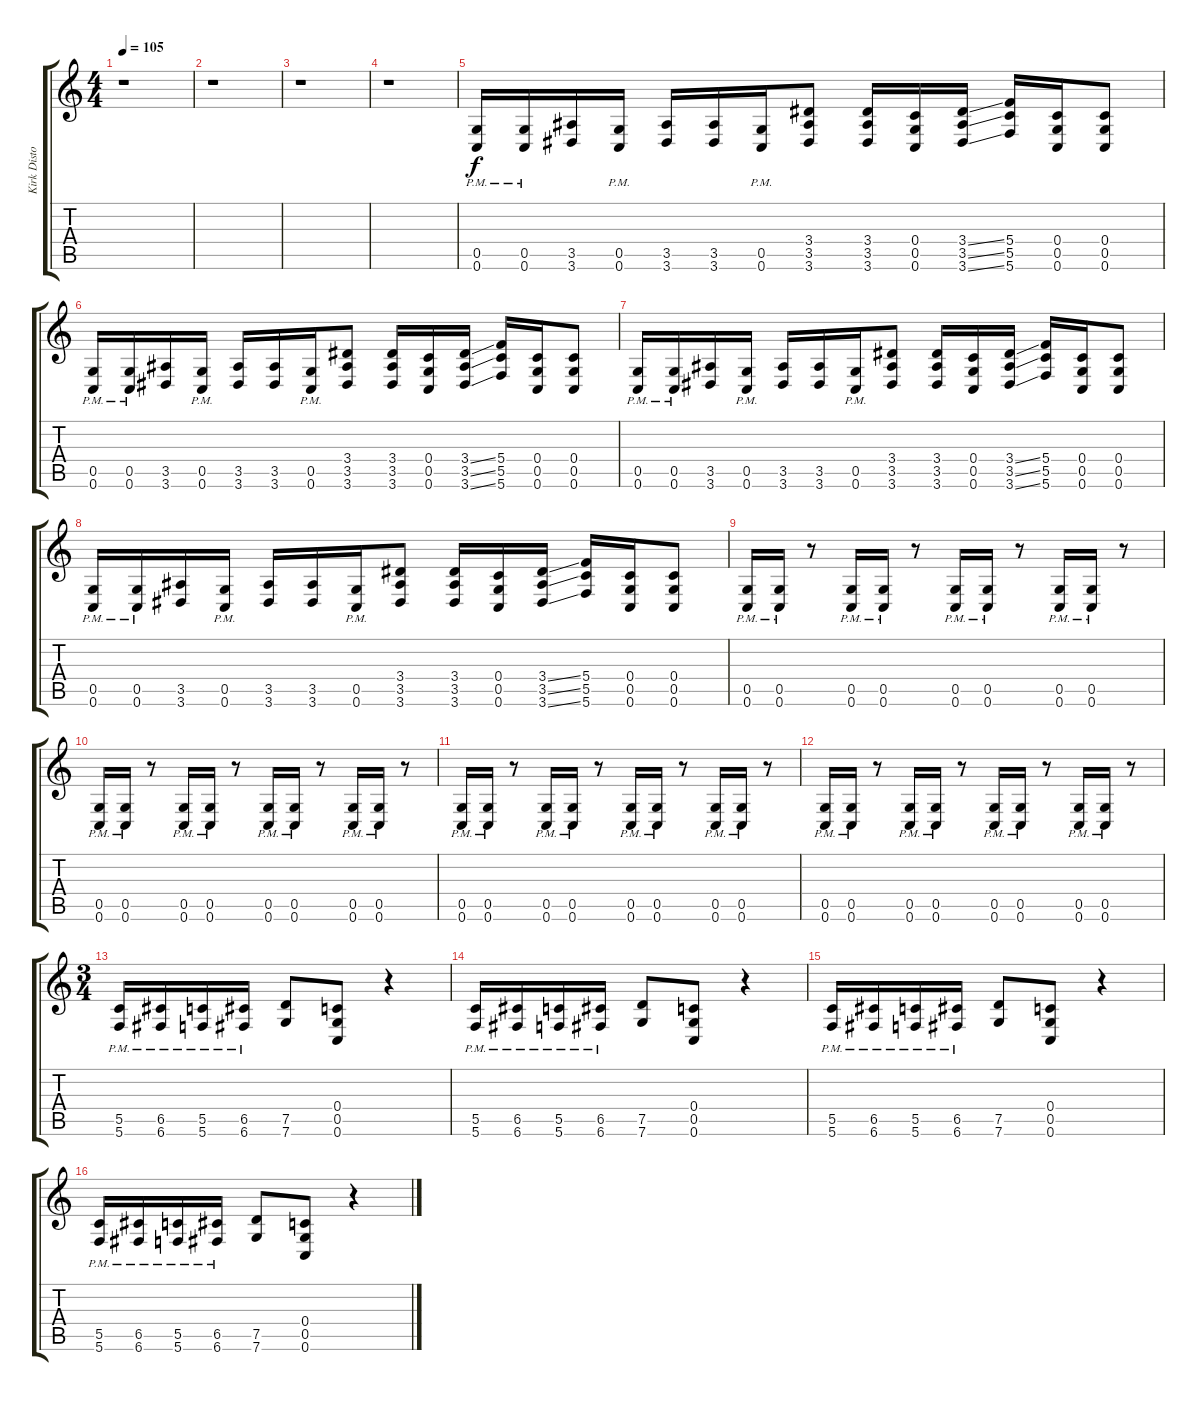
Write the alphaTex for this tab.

\track ("Kirk Distortion" "Kirk Disto") {instrument distortionguitar}
\staff {score tabs}
\tuning (D4 A3 F3 C3 G2 C2) {hide}
\ts (4 4)
\tempo 105
\clef g2
\ks c
r.1{dy f instrument distortionguitar} |
r.1 |
r.1 |
r.1 |
(0.5{pm} 0.6{pm}).16 (0.5{pm} 0.6{pm}).16 (3.5 3.6).16 (0.5{pm} 0.6{pm}).16 (3.5 3.6).16 (3.5 3.6).16 (0.5{pm} 0.6{pm}).16 (3.4 3.5 3.6).8 (3.4 3.5 3.6).16 (0.4 0.5 0.6).16 (3.4{ss} 3.5{ss} 3.6{ss}).16 (5.4 5.5 5.6).16 (0.4 0.5 0.6).16 (0.4 0.5 0.6).8 |
(0.5{pm} 0.6{pm}).16 (0.5{pm} 0.6{pm}).16 (3.5 3.6).16 (0.5{pm} 0.6{pm}).16 (3.5 3.6).16 (3.5 3.6).16 (0.5{pm} 0.6{pm}).16 (3.4 3.5 3.6).8 (3.4 3.5 3.6).16 (0.4 0.5 0.6).16 (3.4{ss} 3.5{ss} 3.6{ss}).16 (5.4 5.5 5.6).16 (0.4 0.5 0.6).16 (0.4 0.5 0.6).8 |
(0.5{pm} 0.6{pm}).16 (0.5{pm} 0.6{pm}).16 (3.5 3.6).16 (0.5{pm} 0.6{pm}).16 (3.5 3.6).16 (3.5 3.6).16 (0.5{pm} 0.6{pm}).16 (3.4 3.5 3.6).8 (3.4 3.5 3.6).16 (0.4 0.5 0.6).16 (3.4{ss} 3.5{ss} 3.6{ss}).16 (5.4 5.5 5.6).16 (0.4 0.5 0.6).16 (0.4 0.5 0.6).8 |
(0.5{pm} 0.6{pm}).16 (0.5{pm} 0.6{pm}).16 (3.5 3.6).16 (0.5{pm} 0.6{pm}).16 (3.5 3.6).16 (3.5 3.6).16 (0.5{pm} 0.6{pm}).16 (3.4 3.5 3.6).8 (3.4 3.5 3.6).16 (0.4 0.5 0.6).16 (3.4{ss} 3.5{ss} 3.6{ss}).16 (5.4 5.5 5.6).16 (0.4 0.5 0.6).16 (0.4 0.5 0.6).8 |
(0.5{pm} 0.6{pm}).16 (0.5{pm} 0.6{pm}).16 r.8 (0.5{pm} 0.6{pm}).16 (0.5{pm} 0.6{pm}).16 r.8 (0.5{pm} 0.6{pm}).16 (0.5{pm} 0.6{pm}).16 r.8 (0.5{pm} 0.6{pm}).16 (0.5{pm} 0.6{pm}).16 r.8 |
(0.5{pm} 0.6{pm}).16 (0.5{pm} 0.6{pm}).16 r.8 (0.5{pm} 0.6{pm}).16 (0.5{pm} 0.6{pm}).16 r.8 (0.5{pm} 0.6{pm}).16 (0.5{pm} 0.6{pm}).16 r.8 (0.5{pm} 0.6{pm}).16 (0.5{pm} 0.6{pm}).16 r.8 |
(0.5{pm} 0.6{pm}).16 (0.5{pm} 0.6{pm}).16 r.8 (0.5{pm} 0.6{pm}).16 (0.5{pm} 0.6{pm}).16 r.8 (0.5{pm} 0.6{pm}).16 (0.5{pm} 0.6{pm}).16 r.8 (0.5{pm} 0.6{pm}).16 (0.5{pm} 0.6{pm}).16 r.8 |
(0.5{pm} 0.6{pm}).16 (0.5{pm} 0.6{pm}).16 r.8 (0.5{pm} 0.6{pm}).16 (0.5{pm} 0.6{pm}).16 r.8 (0.5{pm} 0.6{pm}).16 (0.5{pm} 0.6{pm}).16 r.8 (0.5{pm} 0.6{pm}).16 (0.5{pm} 0.6{pm}).16 r.8 |
\ts (3 4)
(5.5{pm} 5.6{pm}).16 (6.5{pm} 6.6{pm}).16 (5.5{pm} 5.6{pm}).16 (6.5{pm} 6.6{pm}).16 (7.5 7.6).8 (0.4 0.5 0.6).8 r.4 |
(5.5{pm} 5.6{pm}).16 (6.5{pm} 6.6{pm}).16 (5.5{pm} 5.6{pm}).16 (6.5{pm} 6.6{pm}).16 (7.5 7.6).8 (0.4 0.5 0.6).8 r.4 |
(5.5{pm} 5.6{pm}).16 (6.5{pm} 6.6{pm}).16 (5.5{pm} 5.6{pm}).16 (6.5{pm} 6.6{pm}).16 (7.5 7.6).8 (0.4 0.5 0.6).8 r.4 |
(5.5{pm} 5.6{pm}).16 (6.5{pm} 6.6{pm}).16 (5.5{pm} 5.6{pm}).16 (6.5{pm} 6.6{pm}).16 (7.5 7.6).8 (0.4 0.5 0.6).8 r.4
